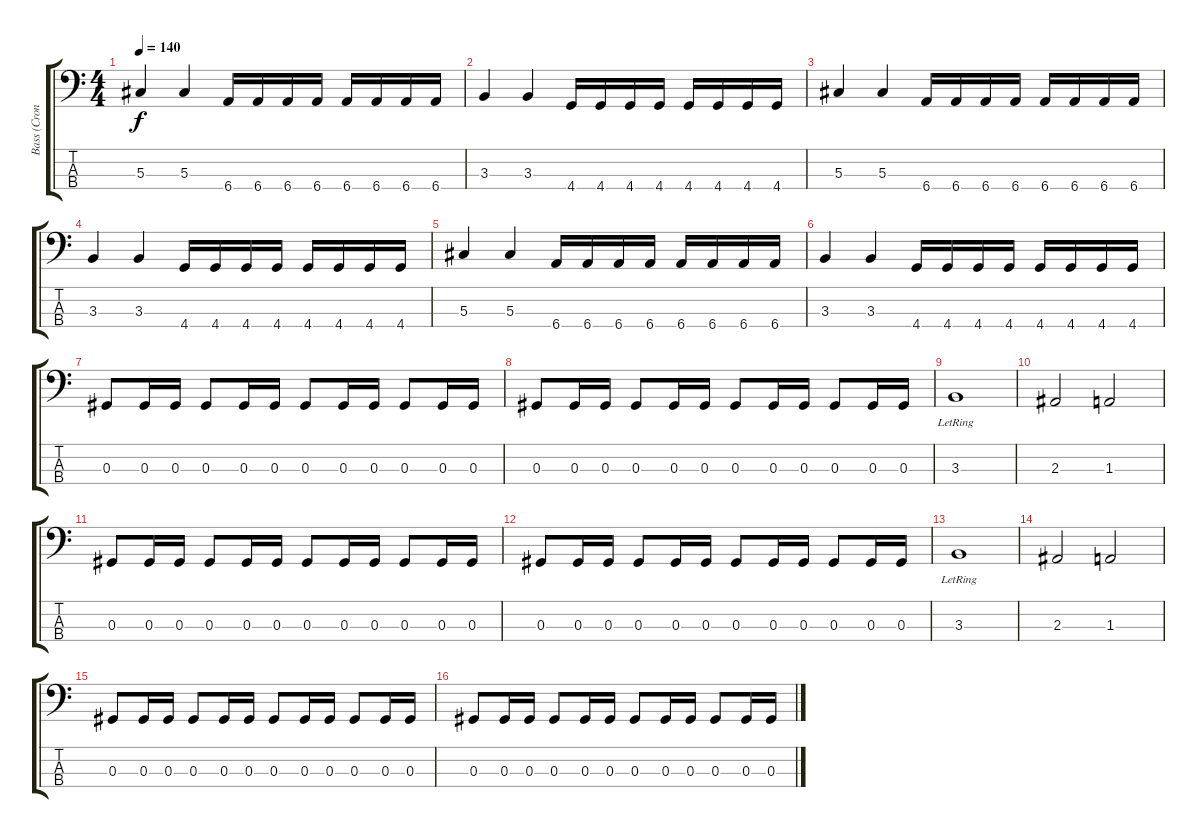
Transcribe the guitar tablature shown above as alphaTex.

\track ("Bass (Cronos)" "Bass (Cron") {instrument electricbasspick}
\staff {score tabs}
\tuning (Gb2 Db2 Ab1 Eb1) {hide}
\ts (4 4)
\tempo 140
\clef f4
\ks c
5.3.4{dy f} 5.3.4 6.4.16 6.4.16 6.4.16 6.4.16 6.4.16 6.4.16 6.4.16 6.4.16 |
3.3.4 3.3.4 4.4.16 4.4.16 4.4.16 4.4.16 4.4.16 4.4.16 4.4.16 4.4.16 |
5.3.4 5.3.4 6.4.16 6.4.16 6.4.16 6.4.16 6.4.16 6.4.16 6.4.16 6.4.16 |
3.3.4 3.3.4 4.4.16 4.4.16 4.4.16 4.4.16 4.4.16 4.4.16 4.4.16 4.4.16 |
5.3.4 5.3.4 6.4.16 6.4.16 6.4.16 6.4.16 6.4.16 6.4.16 6.4.16 6.4.16 |
3.3.4 3.3.4 4.4.16 4.4.16 4.4.16 4.4.16 4.4.16 4.4.16 4.4.16 4.4.16 |
0.3.8 0.3.16 0.3.16 0.3.8 0.3.16 0.3.16 0.3.8 0.3.16 0.3.16 0.3.8 0.3.16 0.3.16 |
0.3.8 0.3.16 0.3.16 0.3.8 0.3.16 0.3.16 0.3.8 0.3.16 0.3.16 0.3.8 0.3.16 0.3.16 |
3.3{lr}.1 |
2.3.2 1.3.2 |
0.3.8 0.3.16 0.3.16 0.3.8 0.3.16 0.3.16 0.3.8 0.3.16 0.3.16 0.3.8 0.3.16 0.3.16 |
0.3.8 0.3.16 0.3.16 0.3.8 0.3.16 0.3.16 0.3.8 0.3.16 0.3.16 0.3.8 0.3.16 0.3.16 |
3.3{lr}.1 |
2.3.2 1.3.2 |
0.3.8 0.3.16 0.3.16 0.3.8 0.3.16 0.3.16 0.3.8 0.3.16 0.3.16 0.3.8 0.3.16 0.3.16 |
0.3.8 0.3.16 0.3.16 0.3.8 0.3.16 0.3.16 0.3.8 0.3.16 0.3.16 0.3.8 0.3.16 0.3.16
